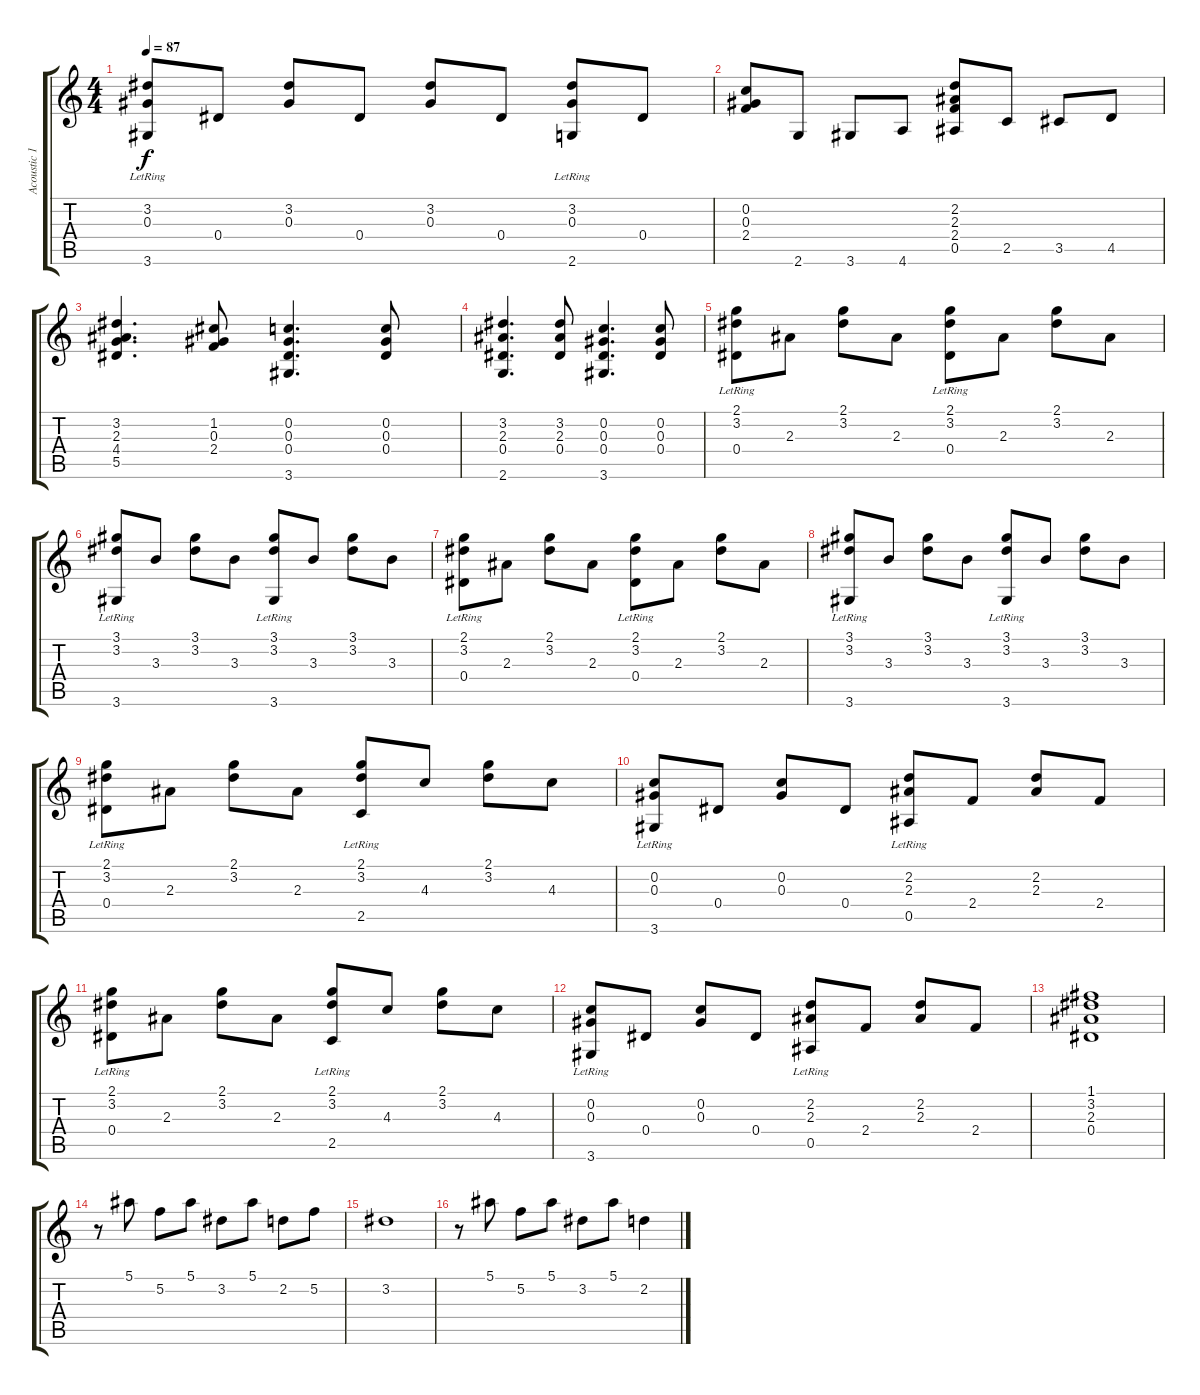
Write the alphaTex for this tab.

\track ("Acoustic 1" "Acoustic 1") {instrument acousticguitarsteel}
\staff {score tabs}
\tuning (F4 C4 Ab3 Eb3 Bb2 F2) {hide}
\ts (4 4)
\tempo 87
\clef g2
\ks c
(3.2 0.3 3.6{lr}).8{dy f} 0.4.8 (3.2 0.3).8 0.4.8 (3.2 0.3).8 0.4.8 (3.2 0.3 2.6{lr}).8 0.4.8 |
(0.2 0.3 2.4).8 2.6.8 3.6.8 4.6.8 (2.2 2.3 2.4 0.5).8 2.5.8 3.5.8 4.5.8 |
(3.2 2.3 4.4 5.5).4{d} (1.2 0.3 2.4).8 (0.2 0.3 0.4 3.6).4{d} (0.2 0.3 0.4).8 |
(3.2 2.3 0.4 2.6).4{d} (3.2 2.3 0.4).8 (0.2 0.3 0.4 3.6).4{d} (0.2 0.3 0.4).8 |
(2.1 3.2 0.4{lr}).8 2.3.8 (2.1 3.2).8 2.3.8 (2.1 3.2 0.4{lr}).8 2.3.8 (2.1 3.2).8 2.3.8 |
(3.1 3.2 3.6{lr}).8 3.3.8 (3.1 3.2).8 3.3.8 (3.1 3.2 3.6{lr}).8 3.3.8 (3.1 3.2).8 3.3.8 |
(2.1 3.2 0.4{lr}).8 2.3.8 (2.1 3.2).8 2.3.8 (2.1 3.2 0.4{lr}).8 2.3.8 (2.1 3.2).8 2.3.8 |
(3.1 3.2 3.6{lr}).8 3.3.8 (3.1 3.2).8 3.3.8 (3.1 3.2 3.6{lr}).8 3.3.8 (3.1 3.2).8 3.3.8 |
(2.1 3.2 0.4{lr}).8 2.3.8 (2.1 3.2).8 2.3.8 (2.1 3.2 2.5{lr}).8 4.3.8 (2.1 3.2).8 4.3.8 |
(0.2 0.3 3.6{lr}).8 0.4.8 (0.2 0.3).8 0.4.8 (2.2 2.3 0.5{lr}).8 2.4.8 (2.2 2.3).8 2.4.8 |
(2.1 3.2 0.4{lr}).8 2.3.8 (2.1 3.2).8 2.3.8 (2.1 3.2 2.5{lr}).8 4.3.8 (2.1 3.2).8 4.3.8 |
(0.2 0.3 3.6{lr}).8 0.4.8 (0.2 0.3).8 0.4.8 (2.2 2.3 0.5{lr}).8 2.4.8 (2.2 2.3).8 2.4.8 |
(1.1 3.2 2.3 0.4).1 |
r.8 5.1.8 5.2.8 5.1.8 3.2.8 5.1.8 2.2.8 5.2.8 |
3.2.1 |
r.8 5.1.8 5.2.8 5.1.8 3.2.8 5.1.8 2.2.4
